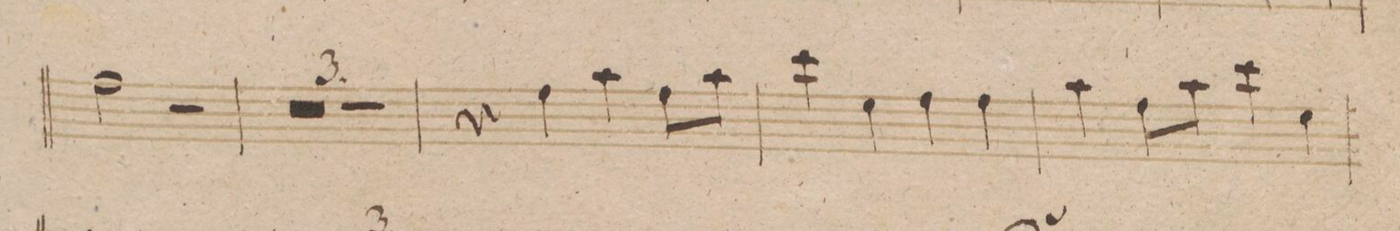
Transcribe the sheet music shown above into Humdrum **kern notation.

**kern	**dynam
*I"Oboe 1mo	*
*clefG2	*
*k[b-]	*
*met(c)	*
*M4/4	*
2ff\	.
2r	.
=273	=273
0r	.
=274	=274
=275	=275
1r	.
=276	=276
4r	.
4ff\	.
4aa\	.
8ff\L	.
8aa\J	.
=277	=277
4ccc\	.
4ee\	.
4ff\	.
4ff\	.
=278	=278
4aa\	.
8ff\L	.
8aa\J	.
4ccc\	.
4ee\	.
=279	=279
*-	*-
